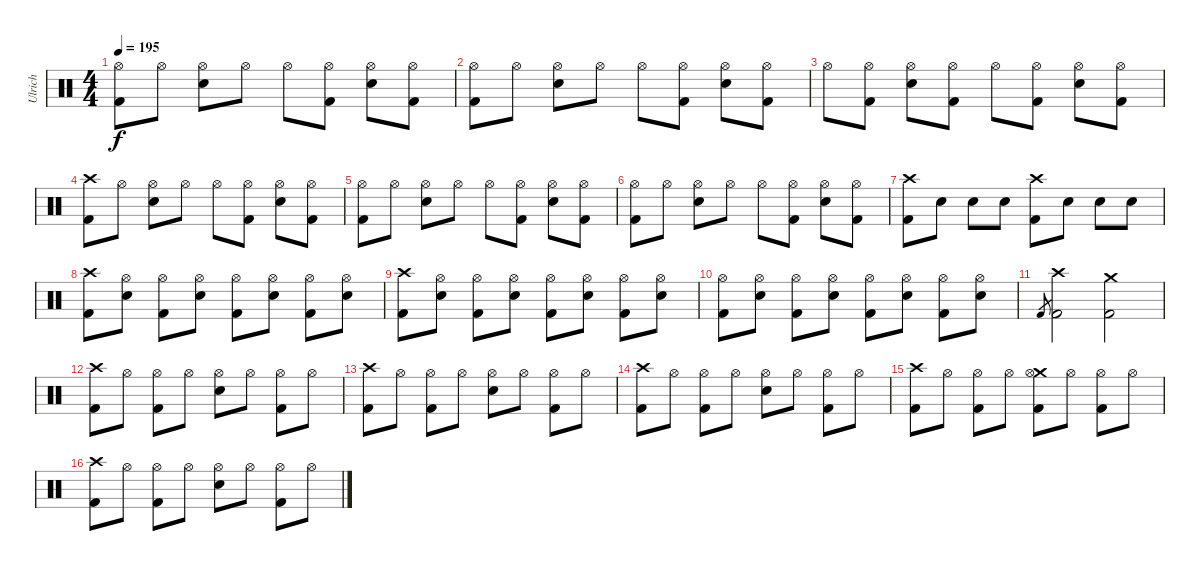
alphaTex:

\track ("Ulrich" "Ulrich") {instrument percussion}
\staff {score}
\articulation defaults
\ts (4 4)
\tempo 195
\clef neutral
\ks c
("Hi-Hat (open)" "Kick (hit) 2").8{dy f} "Hi-Hat (open)".8 ("Hi-Hat (open)" "Snare (hit) 2").8 "Hi-Hat (open)".8 "Hi-Hat (open)".8 ("Hi-Hat (open)" "Kick (hit) 2").8 ("Hi-Hat (open)" "Snare (hit) 2").8 ("Hi-Hat (open)" "Kick (hit) 2").8 |
("Hi-Hat (open)" "Kick (hit) 2").8 "Hi-Hat (open)".8 ("Hi-Hat (open)" "Snare (hit) 2").8 "Hi-Hat (open)".8 "Hi-Hat (open)".8 ("Hi-Hat (open)" "Kick (hit) 2").8 ("Hi-Hat (open)" "Snare (hit) 2").8 ("Hi-Hat (open)" "Kick (hit) 2").8 |
"Hi-Hat (open)".8 ("Hi-Hat (open)" "Kick (hit) 2").8 ("Hi-Hat (open)" "Snare (hit) 2").8 ("Hi-Hat (open)" "Kick (hit) 2").8 "Hi-Hat (open)".8 ("Hi-Hat (open)" "Kick (hit) 2").8 ("Hi-Hat (open)" "Snare (hit) 2").8 ("Hi-Hat (open)" "Kick (hit) 2").8 |
("Crash high (hit)" "Kick (hit) 2").8 "Hi-Hat (open)".8 ("Hi-Hat (open)" "Snare (hit) 2").8 "Hi-Hat (open)".8 "Hi-Hat (open)".8 ("Hi-Hat (open)" "Kick (hit) 2").8 ("Hi-Hat (open)" "Snare (hit) 2").8 ("Hi-Hat (open)" "Kick (hit) 2").8 |
("Hi-Hat (open)" "Kick (hit) 2").8 "Hi-Hat (open)".8 ("Hi-Hat (open)" "Snare (hit) 2").8 "Hi-Hat (open)".8 "Hi-Hat (open)".8 ("Hi-Hat (open)" "Kick (hit) 2").8 ("Hi-Hat (open)" "Snare (hit) 2").8 ("Hi-Hat (open)" "Kick (hit) 2").8 |
("Hi-Hat (open)" "Kick (hit) 2").8 "Hi-Hat (open)".8 ("Hi-Hat (open)" "Snare (hit) 2").8 "Hi-Hat (open)".8 "Hi-Hat (open)".8 ("Hi-Hat (open)" "Kick (hit) 2").8 ("Hi-Hat (open)" "Snare (hit) 2").8 ("Hi-Hat (open)" "Kick (hit) 2").8 |
("Crash high (hit)" "Kick (hit) 2").8 "Snare (hit) 2".8 "Snare (hit) 2".8 "Snare (hit) 2".8 ("Crash high (hit)" "Kick (hit) 2").8 "Snare (hit) 2".8 "Snare (hit) 2".8 "Snare (hit) 2".8 |
("Crash high (hit)" "Kick (hit) 2").8 ("Hi-Hat (open)" "Snare (hit) 2").8 ("Hi-Hat (open)" "Kick (hit) 2").8 ("Hi-Hat (open)" "Snare (hit) 2").8 ("Hi-Hat (open)" "Kick (hit) 2").8 ("Hi-Hat (open)" "Snare (hit) 2").8 ("Hi-Hat (open)" "Kick (hit) 2").8 ("Hi-Hat (open)" "Snare (hit) 2").8 |
("Crash high (hit)" "Kick (hit) 2").8 ("Hi-Hat (open)" "Snare (hit) 2").8 ("Hi-Hat (open)" "Kick (hit) 2").8 ("Hi-Hat (open)" "Snare (hit) 2").8 ("Hi-Hat (open)" "Kick (hit) 2").8 ("Hi-Hat (open)" "Snare (hit) 2").8 ("Hi-Hat (open)" "Kick (hit) 2").8 ("Hi-Hat (open)" "Snare (hit) 2").8 |
("Hi-Hat (open)" "Kick (hit) 2").8 ("Hi-Hat (open)" "Snare (hit) 2").8 ("Hi-Hat (open)" "Kick (hit) 2").8 ("Hi-Hat (open)" "Snare (hit) 2").8 ("Hi-Hat (open)" "Kick (hit) 2").8 ("Hi-Hat (open)" "Snare (hit) 2").8 ("Hi-Hat (open)" "Kick (hit) 2").8 ("Hi-Hat (open)" "Snare (hit) 2").8 |
"Kick (hit) 2".8{gr} ("Crash high (hit)" "Kick (hit) 2").2 ("Crash medium (hit)" "Kick (hit) 2").2 |
("Crash high (hit)" "Kick (hit) 2").8 "Hi-Hat (open)".8 ("Hi-Hat (open)" "Kick (hit) 2").8 "Hi-Hat (open)".8 ("Hi-Hat (open)" "Snare (hit) 2").8 "Hi-Hat (open)".8 ("Hi-Hat (open)" "Kick (hit) 2").8 "Hi-Hat (open)".8 |
("Crash high (hit)" "Kick (hit) 2").8 "Hi-Hat (open)".8 ("Hi-Hat (open)" "Kick (hit) 2").8 "Hi-Hat (open)".8 ("Hi-Hat (open)" "Snare (hit) 2").8 "Hi-Hat (open)".8 ("Hi-Hat (open)" "Kick (hit) 2").8 "Hi-Hat (open)".8 |
("Crash high (hit)" "Kick (hit) 2").8 "Hi-Hat (open)".8 ("Hi-Hat (open)" "Kick (hit) 2").8 "Hi-Hat (open)".8 ("Hi-Hat (open)" "Snare (hit) 2").8 "Hi-Hat (open)".8 ("Hi-Hat (open)" "Kick (hit) 2").8 "Hi-Hat (open)".8 |
("Crash high (hit)" "Kick (hit) 2").8 "Hi-Hat (open)".8 ("Hi-Hat (open)" "Kick (hit) 2").8 "Hi-Hat (open)".8 ("Crash medium (hit)" "Hi-Hat (open)" "Kick (hit) 2").8 "Hi-Hat (open)".8 ("Hi-Hat (open)" "Kick (hit) 2").8 "Hi-Hat (open)".8 |
("Crash high (hit)" "Kick (hit) 2").8 "Hi-Hat (open)".8 ("Hi-Hat (open)" "Kick (hit) 2").8 "Hi-Hat (open)".8 ("Hi-Hat (open)" "Snare (hit) 2").8 "Hi-Hat (open)".8 ("Hi-Hat (open)" "Kick (hit) 2").8 "Hi-Hat (open)".8
